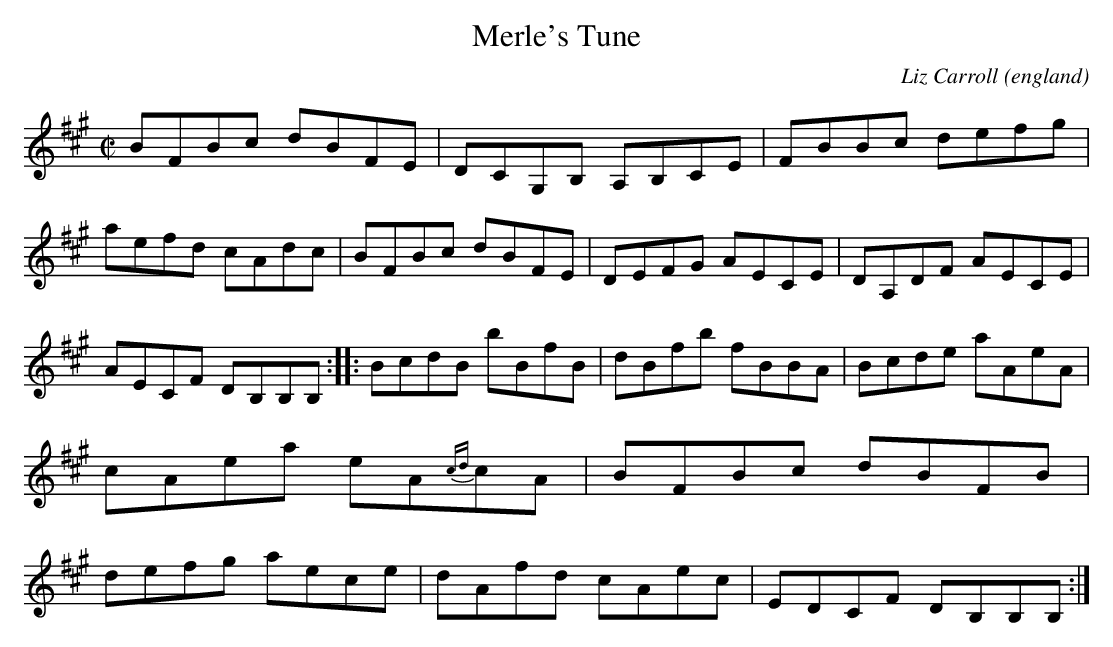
X:1
T:Merle's Tune
O:england
C:Liz Carroll
M:C|
K:BDor
BFBc dBFE|DCG,B, A,B,CE|FBBc defg|aefd cAdc|BFBc dBFE|DEFG AECE|\
DA,DF AECE|AECF DB,B,B,::BcdB bBfB|dBfb fBBA|Bcde aAeA|cAea eA{cd}cA|\
BFBc dBFB|defg aece|dAfd cAec|EDCF DB,B,B,:|
